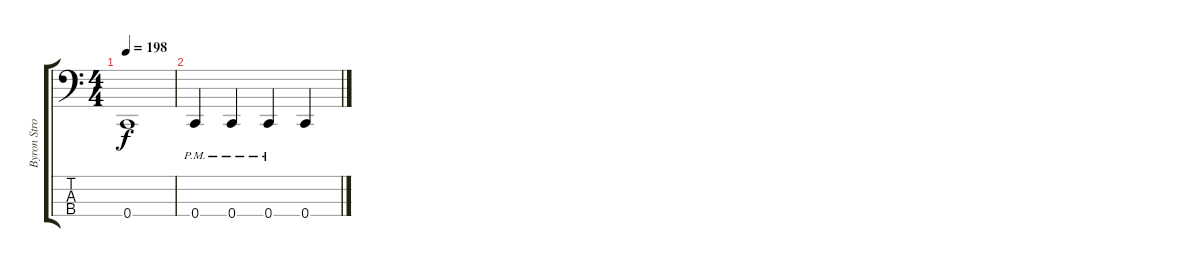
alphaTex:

\track ("Byron Stroud" "Byron Stro") {instrument electricbasspick}
\staff {score tabs}
\tuning (G2 C2 G1 C1) {hide}
\ts (4 4)
\tempo 198
\clef f4
\ks c
0.4.1{dy f} |
0.4{pm}.4 0.4{pm}.4 0.4{pm}.4 0.4.4
